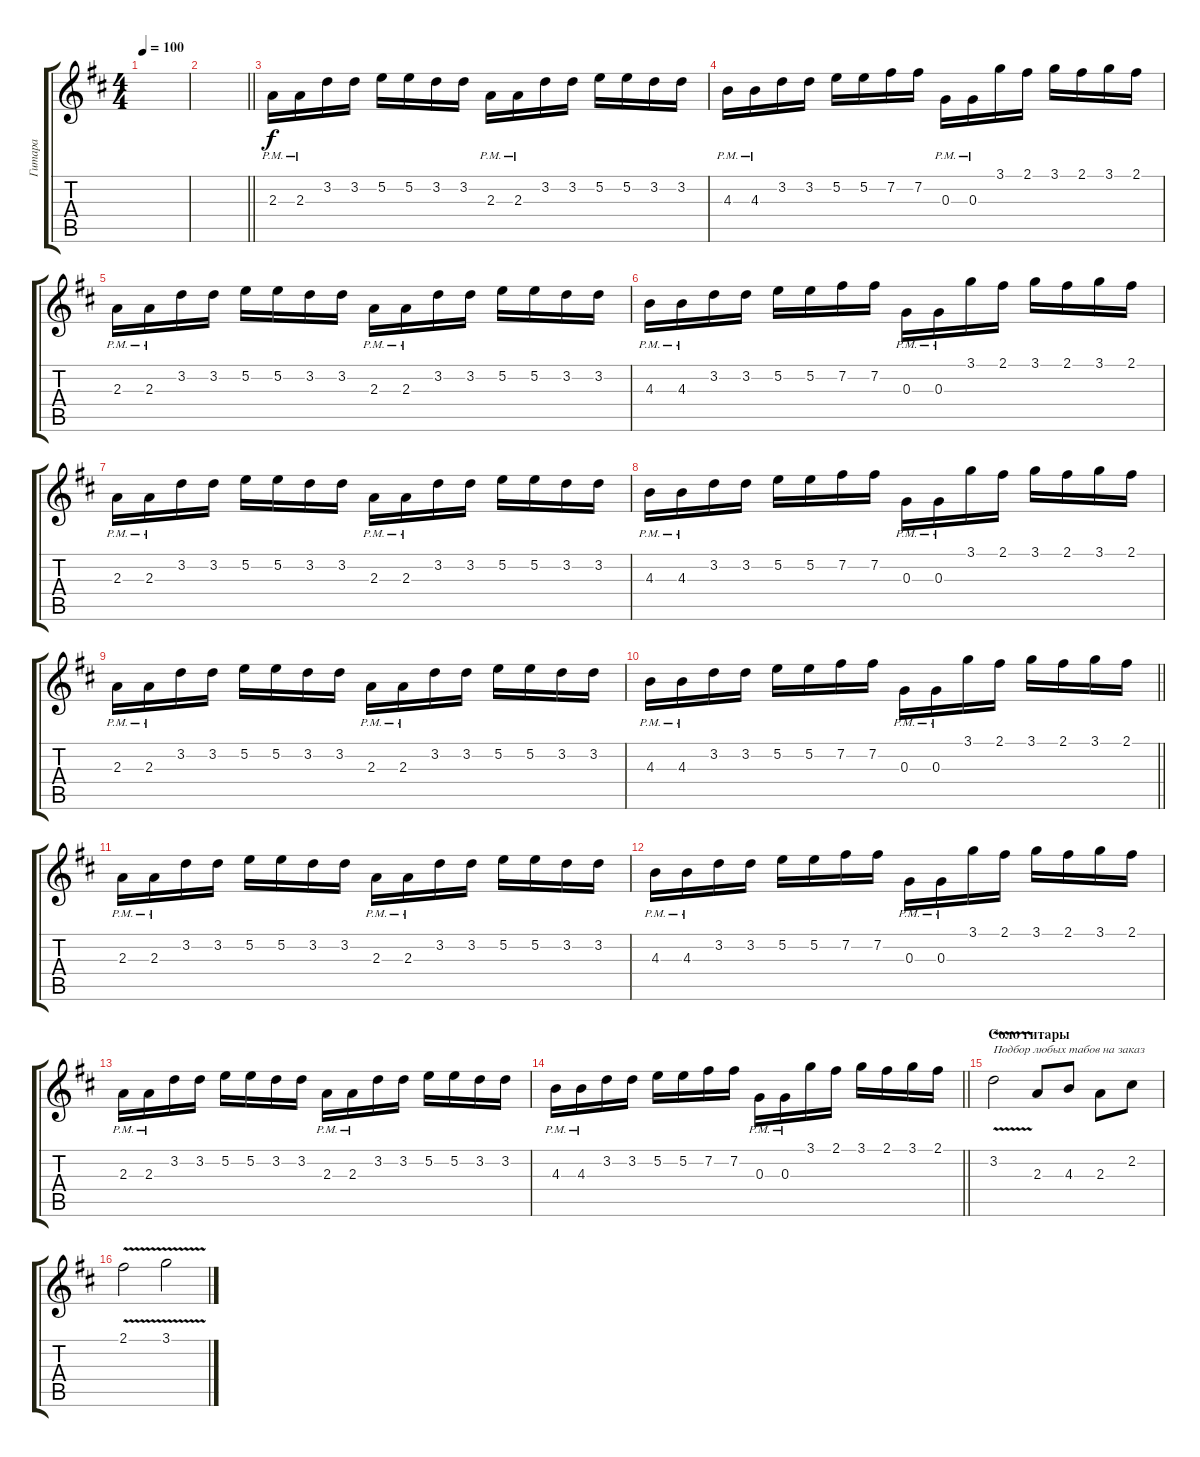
\track ("Гитара" "Гитара") {instrument distortionguitar}
\staff {score tabs}
\tuning (E4 B3 G3 D3 A2 E2) {hide}
\ts (4 4)
\tempo 100
\clef g2
\ks d
|
\barLineRight lightlight
|
\section ("" "")
2.3{pm}.16 2.3{pm}.16 3.2.16 3.2.16 5.2.16 5.2.16 3.2.16 3.2.16 2.3{pm}.16 2.3{pm}.16 3.2.16 3.2.16 5.2.16 5.2.16 3.2.16 3.2.16 |
4.3{pm}.16 4.3{pm}.16 3.2.16 3.2.16 5.2.16 5.2.16 7.2.16 7.2.16 0.3{pm}.16 0.3{pm}.16 3.1.16 2.1.16 3.1.16 2.1.16 3.1.16 2.1.16 |
2.3{pm}.16 2.3{pm}.16 3.2.16 3.2.16 5.2.16 5.2.16 3.2.16 3.2.16 2.3{pm}.16 2.3{pm}.16 3.2.16 3.2.16 5.2.16 5.2.16 3.2.16 3.2.16 |
4.3{pm}.16 4.3{pm}.16 3.2.16 3.2.16 5.2.16 5.2.16 7.2.16 7.2.16 0.3{pm}.16 0.3{pm}.16 3.1.16 2.1.16 3.1.16 2.1.16 3.1.16 2.1.16 |
2.3{pm}.16 2.3{pm}.16 3.2.16 3.2.16 5.2.16 5.2.16 3.2.16 3.2.16 2.3{pm}.16 2.3{pm}.16 3.2.16 3.2.16 5.2.16 5.2.16 3.2.16 3.2.16 |
4.3{pm}.16 4.3{pm}.16 3.2.16 3.2.16 5.2.16 5.2.16 7.2.16 7.2.16 0.3{pm}.16 0.3{pm}.16 3.1.16 2.1.16 3.1.16 2.1.16 3.1.16 2.1.16 |
2.3{pm}.16 2.3{pm}.16 3.2.16 3.2.16 5.2.16 5.2.16 3.2.16 3.2.16 2.3{pm}.16 2.3{pm}.16 3.2.16 3.2.16 5.2.16 5.2.16 3.2.16 3.2.16 |
\barLineRight lightlight
4.3{pm}.16 4.3{pm}.16 3.2.16 3.2.16 5.2.16 5.2.16 7.2.16 7.2.16 0.3{pm}.16 0.3{pm}.16 3.1.16 2.1.16 3.1.16 2.1.16 3.1.16 2.1.16 |
\section ("" "")
2.3{pm}.16 2.3{pm}.16 3.2.16 3.2.16 5.2.16 5.2.16 3.2.16 3.2.16 2.3{pm}.16 2.3{pm}.16 3.2.16 3.2.16 5.2.16 5.2.16 3.2.16 3.2.16 |
4.3{pm}.16 4.3{pm}.16 3.2.16 3.2.16 5.2.16 5.2.16 7.2.16 7.2.16 0.3{pm}.16 0.3{pm}.16 3.1.16 2.1.16 3.1.16 2.1.16 3.1.16 2.1.16 |
2.3{pm}.16 2.3{pm}.16 3.2.16 3.2.16 5.2.16 5.2.16 3.2.16 3.2.16 2.3{pm}.16 2.3{pm}.16 3.2.16 3.2.16 5.2.16 5.2.16 3.2.16 3.2.16 |
\barLineRight lightlight
4.3{pm}.16 4.3{pm}.16 3.2.16 3.2.16 5.2.16 5.2.16 7.2.16 7.2.16 0.3{pm}.16 0.3{pm}.16 3.1.16 2.1.16 3.1.16 2.1.16 3.1.16 2.1.16 |
\section ("" "Соло гитары")
3.2{v}.2{txt "Подбор любых табов на заказ"} 2.3.8 4.3.8 2.3.8 2.2.8 |
2.1{v}.2 3.1{v}.2
